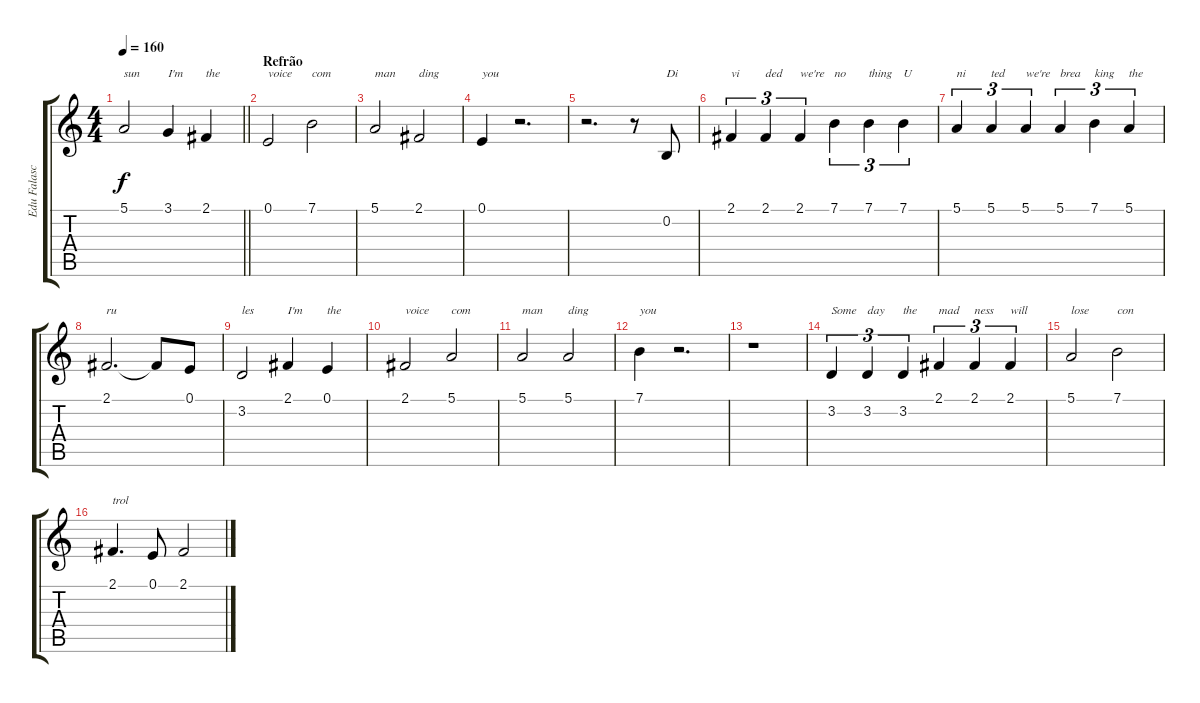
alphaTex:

\track ("Edu Falaschi" "Edu Falasc") {instrument clarinet}
\staff {score tabs}
\tuning (E4 B3 G3 D3 A2 E2) {hide}
\ts (4 4)
\tempo 160
\clef g2
\barLineRight lightlight
\ks c
5.1.2{txt "sun" dy f} 3.1.4{txt "I'm"} 2.1.4{txt "the"} |
\section ("" "Refrão")
0.1.2{txt "voice"} 7.1.2{txt "com"} |
5.1.2{txt "man"} 2.1.2{txt "ding"} |
0.1.4{txt "you"} r.2{d} |
r.2{d} r.8 0.2.8{txt "Di"} |
2.1.4{tu (3 2) txt "vi"} 2.1.4{tu (3 2) txt "ded"} 2.1.4{tu (3 2) txt "we're"} 7.1.4{tu (3 2) txt "no"} 7.1.4{tu (3 2) txt "thing"} 7.1.4{tu (3 2) txt "U"} |
5.1.4{tu (3 2) txt "ni"} 5.1.4{tu (3 2) txt "ted"} 5.1.4{tu (3 2) txt "we're"} 5.1.4{tu (3 2) txt "brea"} 7.1.4{tu (3 2) txt "king"} 5.1.4{tu (3 2) txt "the"} |
2.1.2{d txt "ru"} 2.1{t}.8 0.1.8 |
3.2.2{txt "les"} 2.1.4{txt "I'm"} 0.1.4{txt "the"} |
2.1.2{txt "voice"} 5.1.2{txt "com"} |
5.1.2{txt "man"} 5.1.2{txt "ding"} |
7.1.4{txt "you"} r.2{d} |
r.1 |
3.2.4{tu (3 2) txt "Some"} 3.2.4{tu (3 2) txt "day"} 3.2.4{tu (3 2) txt "the"} 2.1.4{tu (3 2) txt "mad"} 2.1.4{tu (3 2) txt "ness"} 2.1.4{tu (3 2) txt "will"} |
5.1.2{txt "lose"} 7.1.2{txt "con"} |
2.1.4{d txt "trol"} 0.1.8 2.1.2
